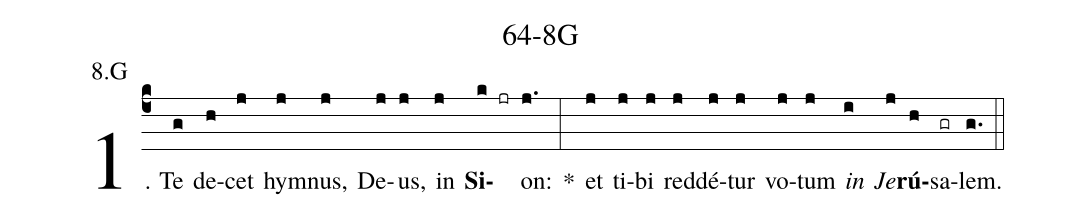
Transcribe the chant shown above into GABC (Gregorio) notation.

name: 64-8G;
annotation: 8.G;
%%
(c4)1. Te(g) de(h)cet(j) hym(j)nus,(j) De(j)us,(j) in(j) <b>Si</b>(k jr)on:(j.) *(:) et(j) ti(j)bi(j) red(j)dé(j)tur(j) vo(j)tum(j) <i>in</i>(i) <i>Je</i>(j)<b>rú</b>(h)sa(gr)lem.(g.) (::)
